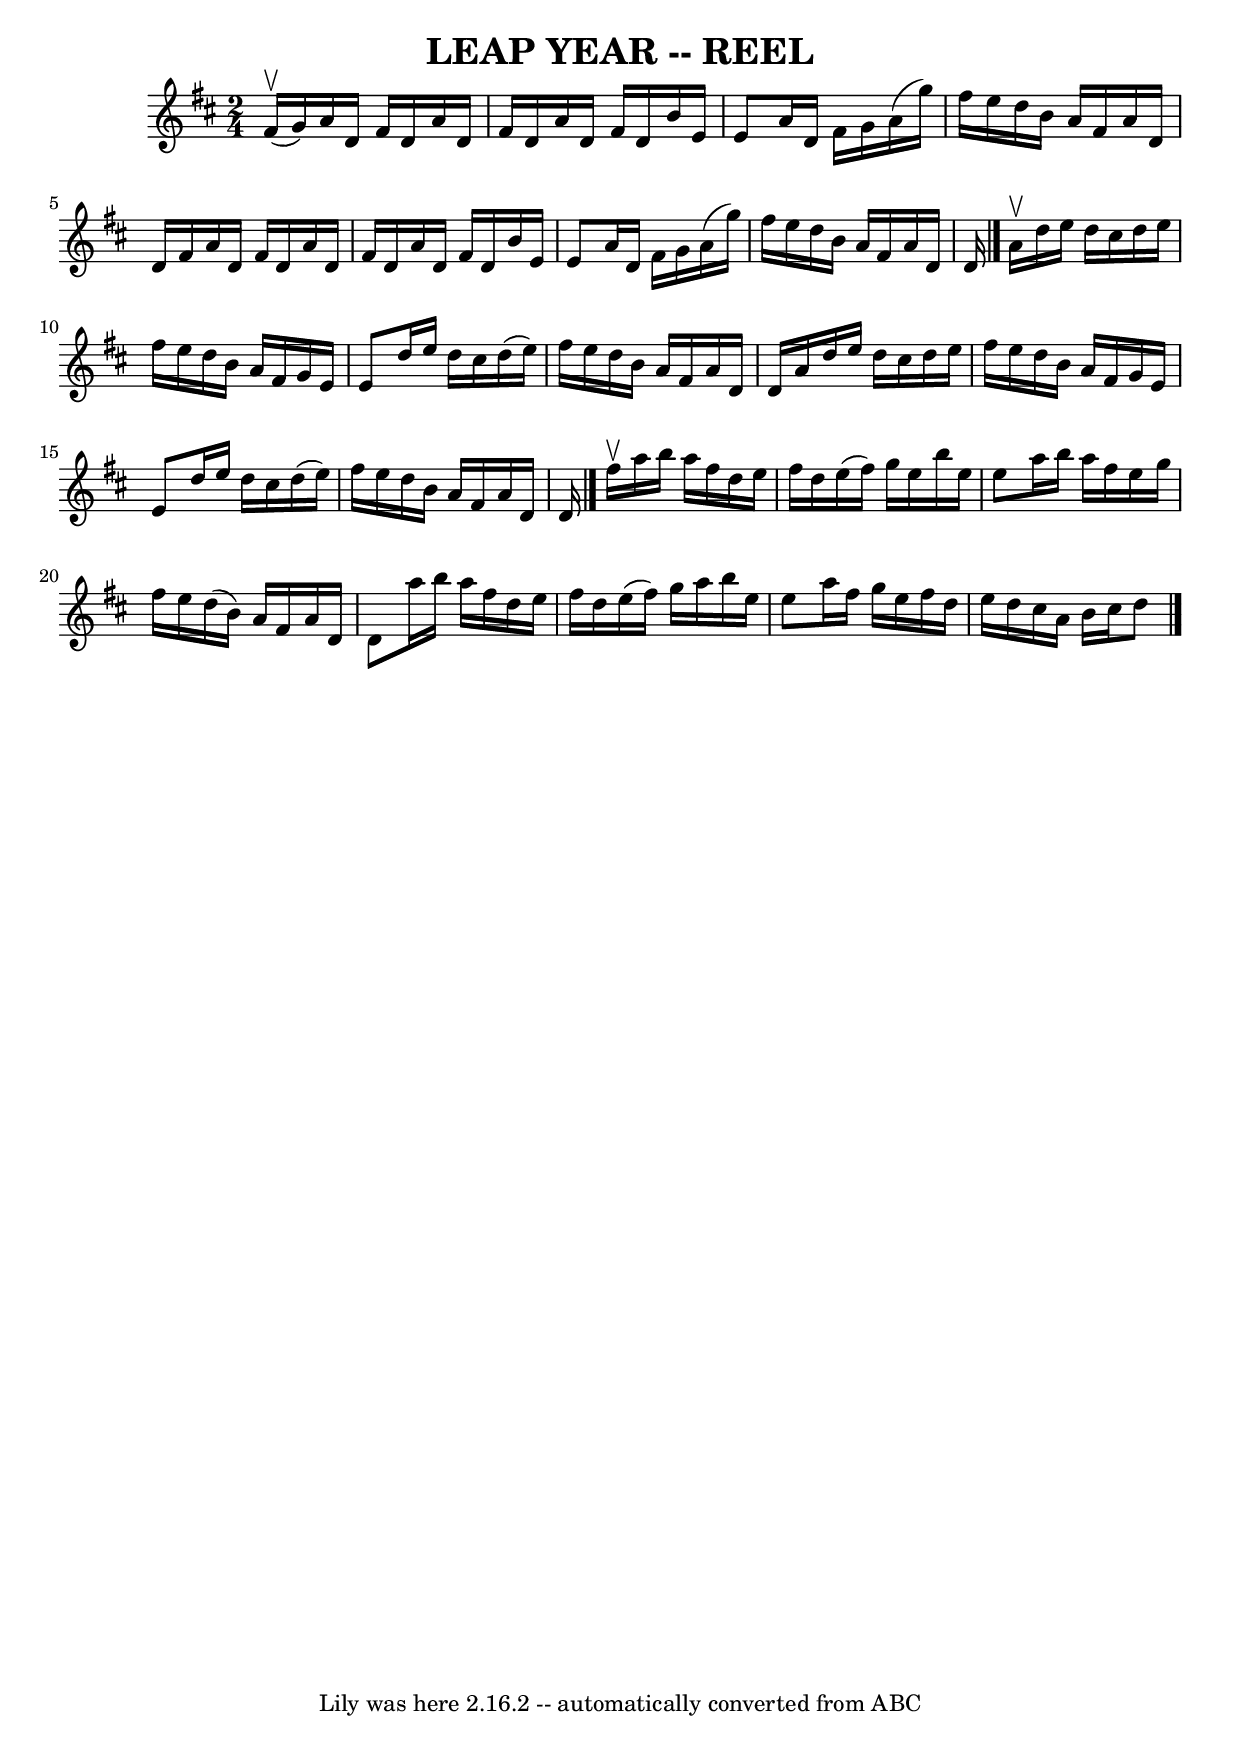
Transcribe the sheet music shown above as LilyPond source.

\version "2.16.2"
\include "Mammoth.ily"
\header {
  %% book = "Ryan's Mammoth Collection of Fiddle Tunes"
  crossRefNumber = "1"
  footnotes = ""
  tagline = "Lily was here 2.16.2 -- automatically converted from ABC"
  title = "LEAP YEAR -- REEL"

}
voicedefault =  {


  \time 2/4 
  \key d \major
  fis'16 (^\upbow g'16)   |
  a'16    
  d'16 fis'16 d'16 a'16 d'16 fis'16 d'16    |
  a'16    
  d'16 fis'16 d'16 b'16 e'16 e'8    |
  a'16 d'16    
  fis'16 g'16 a'16 (g''16) fis''16 e''16    |
  d''16    
  b'16 a'16 fis'16 a'16 d'16 d'16 fis'16    |
  a'16   
  d'16 fis'16 d'16 a'16 d'16 fis'16 d'16    |
  a'16    
  d'16 fis'16 d'16 b'16 e'16 e'8    |
  a'16 d'16    
  fis'16 g'16 a'16 (g''16) fis''16 e''16    |
  d''16    
  b'16 a'16 fis'16 a'16 d'16 d'16    \bar "|." a'16^\upbow    |
  d''16 e''16 d''16 cis''16 d''16 e''16 fis''16    
  e''16    |
  d''16 b'16 a'16 fis'16 g'16 e'16 e'8     |
  d''16 e''16 d''16 cis''16 d''16 (e''16) fis''16  
  e''16    |
  d''16 b'16 a'16 fis'16 a'16 d'16 d'16   
  a'16    |
  d''16 e''16 d''16 cis''16 d''16 e''16    
  fis''16 e''16    |
  d''16 b'16 a'16 fis'16 g'16 e'16  
  e'8    |
  d''16 e''16 d''16 cis''16 d''16 (e''16)   
  fis''16 e''16    |
  d''16 b'16 a'16 fis'16 a'16 d'16  
  d'16    \bar "|." fis''16^\upbow   |
  a''16 b''16 a''16  
  fis''16 d''16 e''16 fis''16 d''16    |
  e''16 (fis''16 ) g''16 e''16 b''16 e''16 e''8    |
  a''16 b''16    
  a''16 fis''16 e''16 g''16 fis''16 e''16    |
  d''16 (
  b'16) a'16 fis'16 a'16 d'16 d'8    |
  a''16 b''16 
  a''16 fis''16 d''16 e''16 fis''16 d''16    |
  e''16 (
  fis''16) g''16 a''16 b''16 e''16 e''8    |
  a''16    
  fis''16 g''16 e''16 fis''16 d''16 e''16 d''16    |
  
  cis''16 a'16 b'16 cis''16 d''8    \bar "|."   

}

\score{
  <<

    \context Staff="default"
    {
      \voicedefault 
      
    }

  >>
  \layout {
    
  }
  \midi {
  }

}
